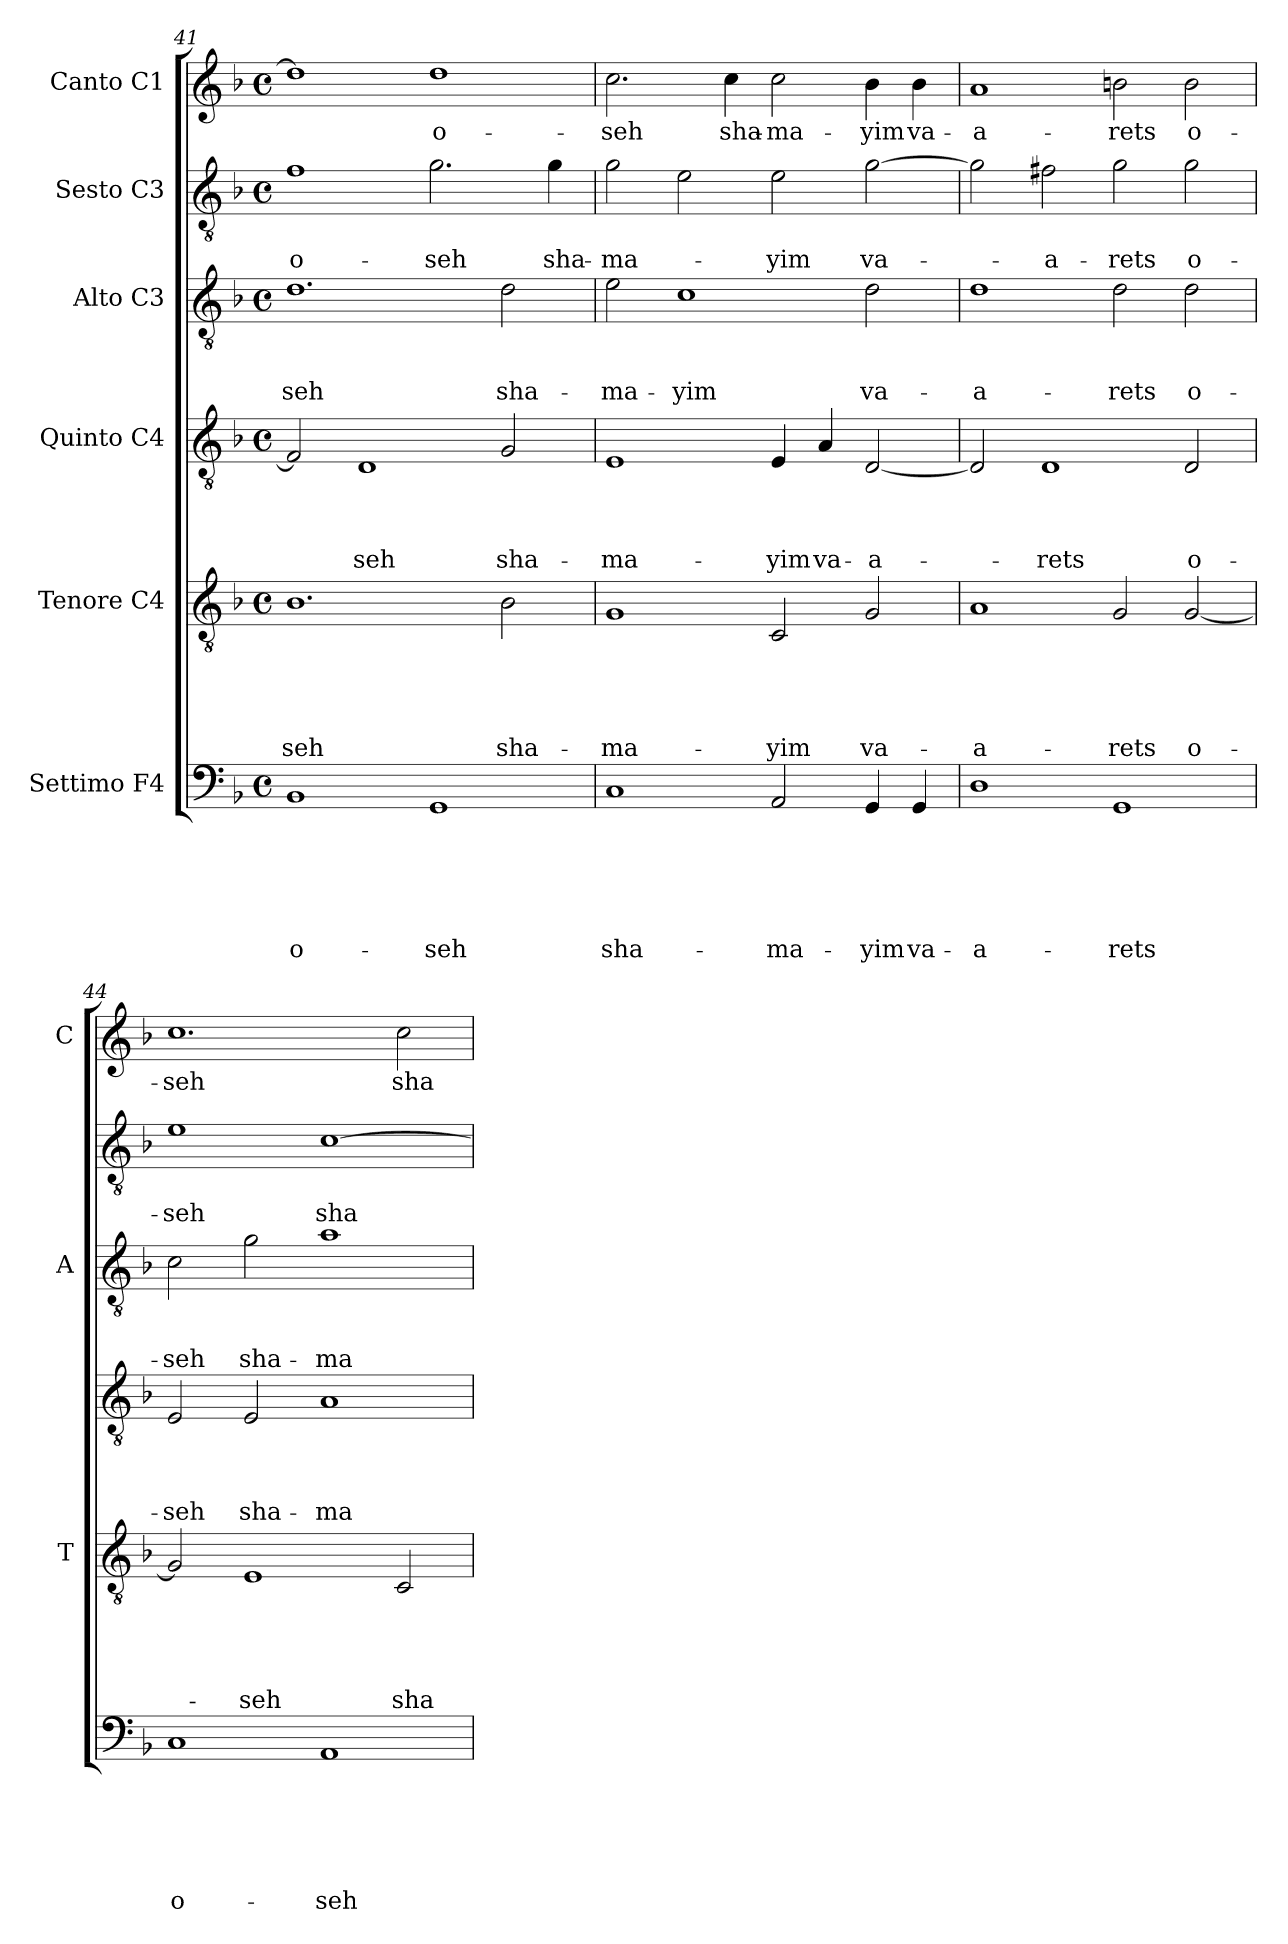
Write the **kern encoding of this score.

**kern	**text	**text	**text	**text	**text	**text	**kern	**text	**text	**text	**text	**text	**kern	**text	**text	**text	**text	**kern	**text	**text	**text	**kern	**text	**text	**kern	**text
*part6	*part6	*part6	*part6	*part6	*part6	*part6	*part5	*part5	*part5	*part5	*part5	*part5	*part4	*part4	*part4	*part4	*part4	*part3	*part3	*part3	*part3	*part2	*part2	*part2	*part1	*part1
*staff6	*staff6	*staff6	*staff6	*staff6	*staff6	*staff6	*staff5	*staff5	*staff5	*staff5	*staff5	*staff5	*staff4	*staff4	*staff4	*staff4	*staff4	*staff3	*staff3	*staff3	*staff3	*staff2	*staff2	*staff2	*staff1	*staff1
*I"Settimo F4	*	*	*	*	*	*	*I"Tenore C4	*	*	*	*	*	*I"Quinto C4	*	*	*	*	*I"Alto C3	*	*	*	*I"Sesto C3	*	*	*I"Canto C1	*
*	*	*	*	*	*	*	*I'T	*	*	*	*	*	*	*	*	*	*	*I'A	*	*	*	*	*	*	*I'C	*
!!LO:PB:g=z
*clefF4	*	*	*	*	*	*	*clefGv2	*	*	*	*	*	*clefGv2	*	*	*	*	*clefGv2	*	*	*	*clefGv2	*	*	*clefG2	*
*k[b-]	*	*	*	*	*	*	*k[b-]	*	*	*	*	*	*k[b-]	*	*	*	*	*k[b-]	*	*	*	*k[b-]	*	*	*k[b-]	*
*F:	*	*	*	*	*	*	*F:	*	*	*	*	*	*F:	*	*	*	*	*F:	*	*	*	*F:	*	*	*F:	*
*M4/4	*	*	*	*	*	*	*M4/4	*	*	*	*	*	*M4/4	*	*	*	*	*M4/4	*	*	*	*M4/4	*	*	*M4/4	*
*met(c)	*	*	*	*	*	*	*met(c)	*	*	*	*	*	*met(c)	*	*	*	*	*met(c)	*	*	*	*met(c)	*	*	*met(c)	*
=41	=41	=41	=41	=41	=41	=41	=41	=41	=41	=41	=41	=41	=41	=41	=41	=41	=41	=41	=41	=41	=41	=41	=41	=41	=41	=41
!	!	!	!	!	!	!LO:LY:b	!	!	!	!	!	!LO:LY:b	!	!	!	!	!	!	!	!	!LO:LY:b	!	!	!LO:LY:b	!	!
1BB-	.	.	.	.	.	o-	1.B-	.	.	.	.	-seh	2F/]	.	.	.	.	1.d	.	.	-seh	1f	.	o-	1dd]	.
!	!	!	!	!	!	!	!	!	!	!	!	!	!	!	!	!	!LO:LY:b	!	!	!	!	!	!	!	!	!
.	.	.	.	.	.	.	.	.	.	.	.	.	1D	.	.	.	-seh	.	.	.	.	.	.	.	.	.
!	!	!	!	!	!	!LO:LY:b	!	!	!	!	!	!	!	!	!	!	!	!	!	!	!	!	!	!LO:LY:b	!	!LO:LY:b
1GG	.	.	.	.	.	-seh	.	.	.	.	.	.	.	.	.	.	.	.	.	.	.	2.g\	.	-seh	1dd	o-
!	!	!	!	!	!	!	!	!	!	!	!	!LO:LY:b	!	!	!	!	!LO:LY:b	!	!	!	!LO:LY:b	!	!	!	!	!
.	.	.	.	.	.	.	2B-\	.	.	.	.	sha-	2G/	.	.	.	sha-	2d\	.	.	sha-	.	.	.	.	.
!	!	!	!	!	!	!	!	!	!	!	!	!	!	!	!	!	!	!	!	!	!	!	!	!LO:LY:b	!	!
.	.	.	.	.	.	.	.	.	.	.	.	.	.	.	.	.	.	.	.	.	.	4g\	.	sha-	.	.
=42	=42	=42	=42	=42	=42	=42	=42	=42	=42	=42	=42	=42	=42	=42	=42	=42	=42	=42	=42	=42	=42	=42	=42	=42	=42	=42
!	!	!	!	!	!	!LO:LY:b	!	!	!	!	!	!LO:LY:b	!	!	!	!	!LO:LY:b	!	!	!	!LO:LY:b	!	!	!LO:LY:b	!	!LO:LY:b
1C	.	.	.	.	.	sha-	1G	.	.	.	.	-ma-	1E	.	.	.	-ma-	2e\	.	.	-ma-	2g\	.	-ma-	2.cc\	-seh
!	!	!	!	!	!	!	!	!	!	!	!	!	!	!	!	!	!	!	!	!	!LO:LY:b	!	!	!	!	!
.	.	.	.	.	.	.	.	.	.	.	.	.	.	.	.	.	.	1c	.	.	-yim	2e\	.	.	.	.
!	!	!	!	!	!	!	!	!	!	!	!	!	!	!	!	!	!	!	!	!	!	!	!	!	!	!LO:LY:b
.	.	.	.	.	.	.	.	.	.	.	.	.	.	.	.	.	.	.	.	.	.	.	.	.	4cc\	sha-
!	!	!	!	!	!	!LO:LY:b	!	!	!	!	!	!LO:LY:b	!	!	!	!	!LO:LY:b	!	!	!	!	!	!	!LO:LY:b	!	!LO:LY:b
2AA/	.	.	.	.	.	-ma-	2C/	.	.	.	.	-yim	4E/	.	.	.	-yim	.	.	.	.	2e\	.	-yim	2cc\	-ma-
!	!	!	!	!	!	!	!	!	!	!	!	!	!	!	!	!	!LO:LY:b	!	!	!	!	!	!	!	!	!
.	.	.	.	.	.	.	.	.	.	.	.	.	4A/	.	.	.	va-	.	.	.	.	.	.	.	.	.
!	!	!	!	!	!	!LO:LY:b	!	!	!	!	!	!LO:LY:b	!	!	!	!	!LO:LY:b	!	!	!	!LO:LY:b	!	!	!LO:LY:b	!	!LO:LY:b
4GG/	.	.	.	.	.	-yim	2G/	.	.	.	.	va-	[2D/	.	.	.	-a-	2d\	.	.	va-	[2g\	.	va-	4b-\	-yim
!	!	!	!	!	!	!LO:LY:b	!	!	!	!	!	!	!	!	!	!	!	!	!	!	!	!	!	!	!	!LO:LY:b
4GG/	.	.	.	.	.	va-	.	.	.	.	.	.	.	.	.	.	.	.	.	.	.	.	.	.	4b-\	va-
=43	=43	=43	=43	=43	=43	=43	=43	=43	=43	=43	=43	=43	=43	=43	=43	=43	=43	=43	=43	=43	=43	=43	=43	=43	=43	=43
!	!	!	!	!	!	!LO:LY:b	!	!	!	!	!	!LO:LY:b	!	!	!	!	!	!	!	!	!LO:LY:b	!	!	!	!	!LO:LY:b
1D	.	.	.	.	.	-a-	1A	.	.	.	.	-a-	2D/]	.	.	.	.	1d	.	.	-a-	2g\]	.	.	1a	-a-
!	!	!	!	!	!	!	!	!	!	!	!	!	!	!	!	!	!LO:LY:b	!	!	!	!	!	!	!LO:LY:b	!	!
.	.	.	.	.	.	.	.	.	.	.	.	.	1D	.	.	.	-rets	.	.	.	.	2f#X\	.	-a-	.	.
!	!	!	!	!	!	!LO:LY:b	!	!	!	!	!	!LO:LY:b	!	!	!	!	!	!	!	!	!LO:LY:b	!	!	!LO:LY:b	!	!LO:LY:b
1GG	.	.	.	.	.	-rets	2G/	.	.	.	.	-rets	.	.	.	.	.	2d\	.	.	-rets	2g\	.	-rets	2bn\	-rets
!	!	!	!	!	!	!	!	!	!	!	!	!LO:LY:b	!	!	!	!	!LO:LY:b	!	!	!	!LO:LY:b	!	!	!LO:LY:b	!	!LO:LY:b
.	.	.	.	.	.	.	[2G/	.	.	.	.	o-	2D/	.	.	.	o-	2d\	.	.	o-	2g\	.	o-	2b\	o-
=44	=44	=44	=44	=44	=44	=44	=44	=44	=44	=44	=44	=44	=44	=44	=44	=44	=44	=44	=44	=44	=44	=44	=44	=44	=44	=44
!	!	!	!	!	!	!LO:LY:b	!	!	!	!	!	!	!	!	!	!	!LO:LY:b	!	!	!	!LO:LY:b	!	!	!LO:LY:b	!	!LO:LY:b
1C	.	.	.	.	.	o-	2G/]	.	.	.	.	.	2E/	.	.	.	-seh	2c\	.	.	-seh	1e	.	-seh	1.cc	-seh
!	!	!	!	!	!	!	!	!	!	!	!	!LO:LY:b	!	!	!	!	!LO:LY:b	!	!	!	!LO:LY:b	!	!	!	!	!
.	.	.	.	.	.	.	1E	.	.	.	.	-seh	2E/	.	.	.	sha-	2g\	.	.	sha-	.	.	.	.	.
!	!	!	!	!	!	!LO:LY:b	!	!	!	!	!	!	!	!	!	!	!LO:LY:b	!	!	!	!LO:LY:b	!	!	!LO:LY:b	!	!
1AA	.	.	.	.	.	-seh	.	.	.	.	.	.	1A	.	.	.	-ma-	1a	.	.	-ma-	[1c	.	sha-	.	.
!	!	!	!	!	!	!	!	!	!	!	!	!LO:LY:b	!	!	!	!	!	!	!	!	!	!	!	!	!	!LO:LY:b
.	.	.	.	.	.	.	2C/	.	.	.	.	sha-	.	.	.	.	.	.	.	.	.	.	.	.	2cc\	sha-
=	=	=	=	=	=	=	=	=	=	=	=	=	=	=	=	=	=	=	=	=	=	=	=	=	=	=
*-	*-	*-	*-	*-	*-	*-	*-	*-	*-	*-	*-	*-	*-	*-	*-	*-	*-	*-	*-	*-	*-	*-	*-	*-	*-	*-
